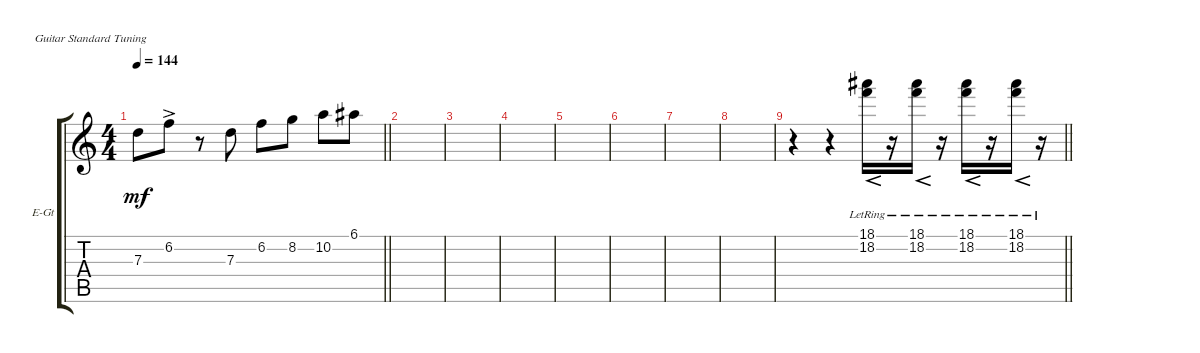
\bracketExtendMode groupsimilarinstruments
\firstSystemTrackNameOrientation horizontal
\otherSystemsTrackNameOrientation horizontal
\track ("Right" "E-Gt") {instrument distortionguitar}
\staff {score tabs}
\tuning (E4 B3 G3 D3 A2 E2)
\ts (4 4)
\tempo 144
\clef g2
\barLineRight lightlight
\ks c
7.3.8{dy mf} 6.2{ac}.8 r.8 7.3.8 6.2.8 8.2.8 10.2.8 6.1.8 |
|
|
|
|
|
|
|
\barLineRight lightlight
r.4 r.4 (18.2{lr} 18.1{lr}).16{cre} r.16 (18.2{lr} 18.1{lr}).16{cre} r.16 (18.2{lr} 18.1{lr}).16{cre} r.16 (18.2{lr} 18.1{lr}).16{cre} r.16
